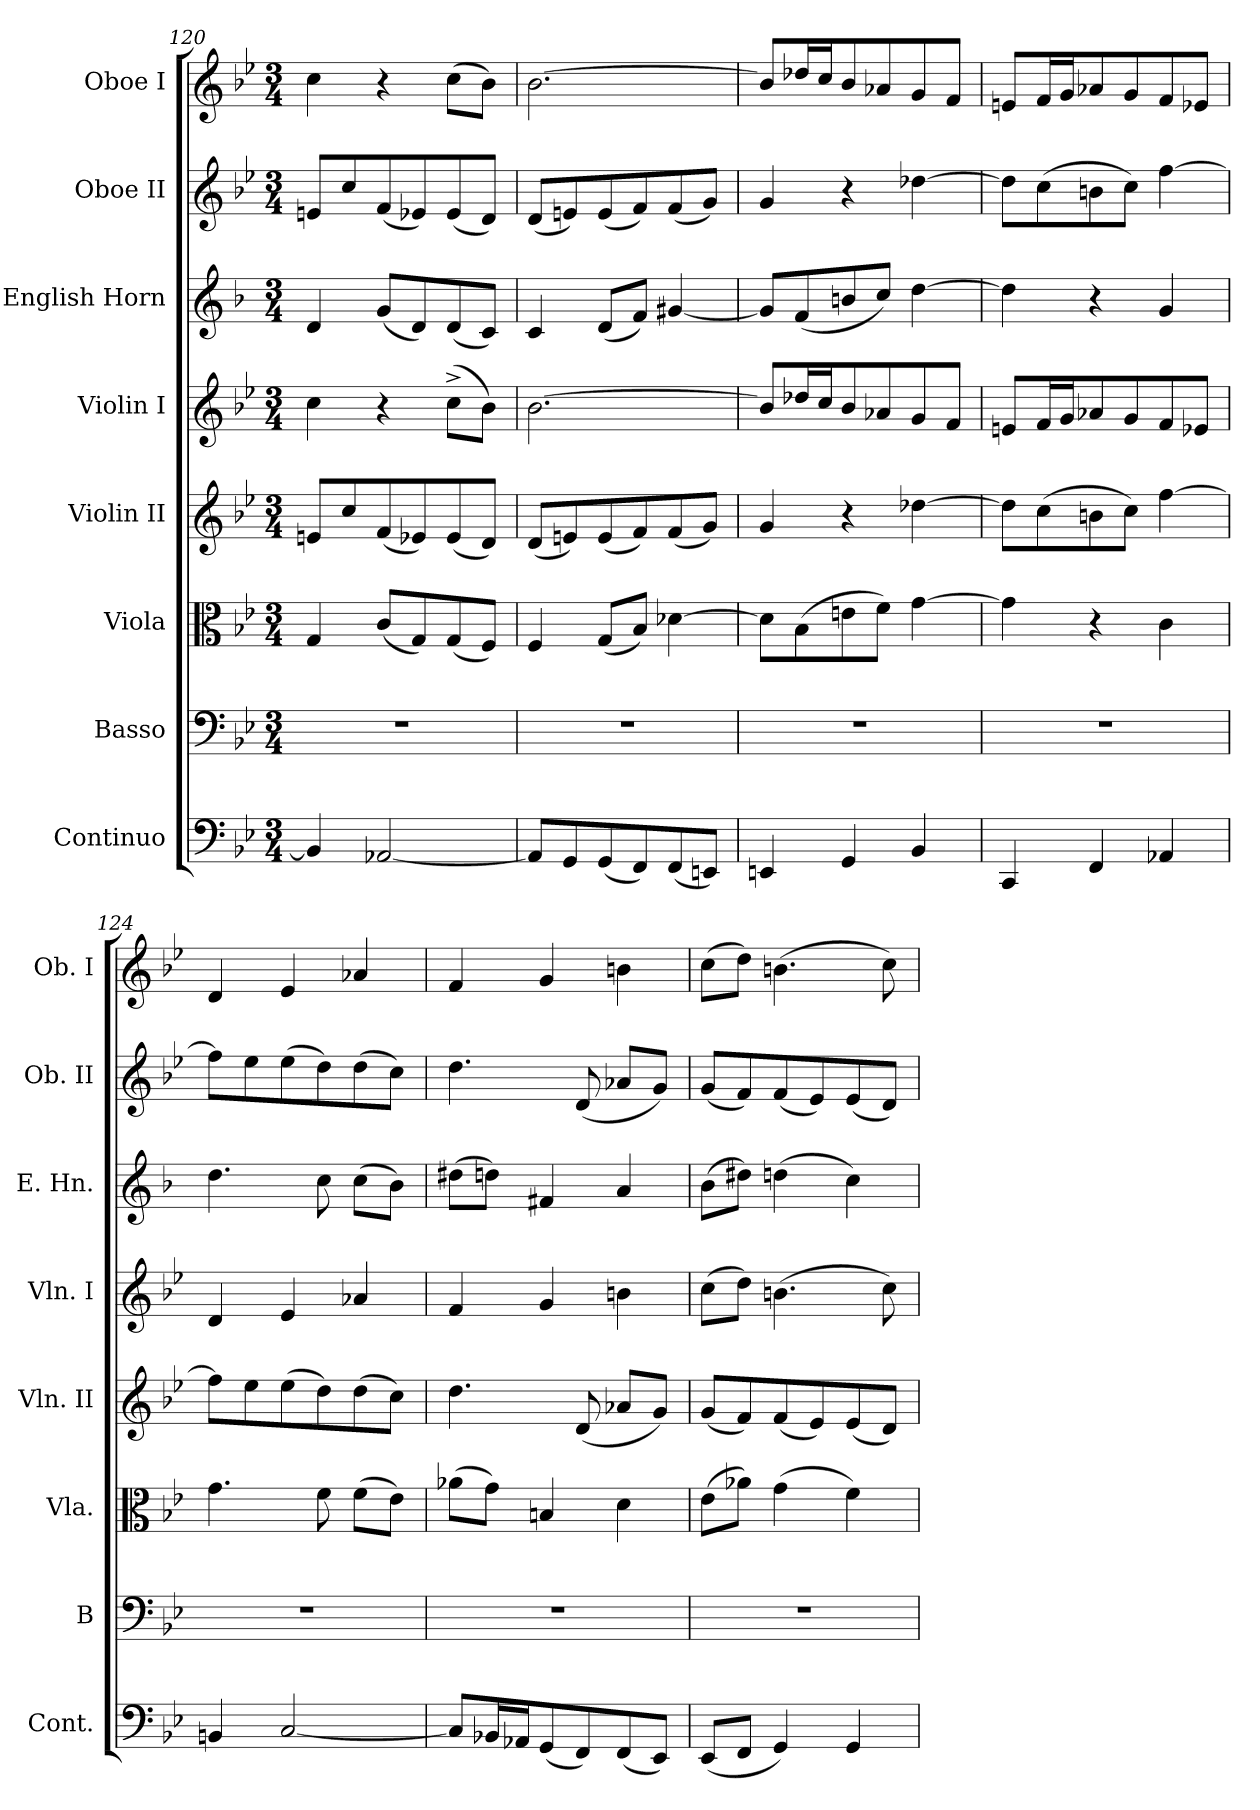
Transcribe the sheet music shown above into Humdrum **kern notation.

**kern	**kern	**kern	**kern	**kern	**kern	**kern	**kern
*part8	*part7	*part6	*part5	*part4	*part3	*part2	*part1
*staff8	*staff7	*staff6	*staff5	*staff4	*staff3	*staff2	*staff1
*I"Continuo	*I"Basso	*I"Viola	*I"Violin II	*I"Violin I	*I"English  Horn	*I"Oboe II	*I"Oboe I
*I'Cont.	*I'B	*I'Vla.	*I'Vln. II	*I'Vln. I	*I'E. Hn.	*I'Ob. II	*I'Ob. I
!!LO:PB:g=z
*clefF4	*clefF4	*clefC3	*clefG2	*clefG2	*clefG2	*clefG2	*clefG2
*	*	*	*	*	*ITrd-3c-5	*	*
*k[b-e-]	*k[b-e-]	*k[b-e-]	*k[b-e-]	*k[b-e-]	*k[b-e-]	*k[b-e-]	*k[b-e-]
*B-:	*B-:	*B-:	*B-:	*B-:	*B-:	*B-:	*B-:
*M3/4	*M3/4	*M3/4	*M3/4	*M3/4	*M3/4	*M3/4	*M3/4
=120	=120	=120	=120	=120	=120	=120	=120
!	!LO:N:vis=1	!	!	!	!	!	!
4BB-/]	2.r	4G/	8en/L	4cc\	4g/	8en/L	4cc\
.	.	.	8cc/	.	.	8cc/	.
[<2AA-X/	.	(<8c/L	(<8f/	4r	(<8cc/L	(<8f/	4r
.	.	8G/)	8e-X/)	.	8g/)	8e-X/)	.
.	.	(<8G/	(<8e-/	(>8cc^<\L	(<8g/	(<8e-/	(>8cc\L
.	.	8F/J)	8d/J)	8b-\J)	8f/J)	8d/J)	8b-\J)
=121	=121	=121	=121	=121	=121	=121	=121
!	!LO:N:vis=1	!	!	!	!	!	!
8AA-/L]	2.r	4F/	(<8d/L	[>2.b-\	4f/	(<8d/L	[>2.b-\
8GG/	.	.	8en/)	.	.	8en/)	.
(<8GG/	.	(<8G/L	(<8e/	.	(<8g/L	(<8e/	.
8FF/)	.	8B-/J)	8f/)	.	8b-/J)	8f/)	.
(<8FF/	.	[>4d-X\	(<8f/	.	[<4cc#X/	(<8f/	.
8EEn/J)	.	.	8g/J)	.	.	8g/J)	.
=122	=122	=122	=122	=122	=122	=122	=122
!	!LO:N:vis=1	!	!	!	!	!	!
4EEn/	2.r	8d-\L]	4g/	8b-/L]	8cc#/L]	4g/	8b-/L]
.	.	(>8B-\	.	16dd-X/	(<8b-/	.	16dd-X/
.	.	.	.	16cc/	.	.	16cc/
4GG/	.	8en\	4r	8b-/	8een/	4r	8b-/
.	.	8f\J)	.	8a-X/	8ff/J)	.	8a-X/
4BB-/	.	[>4g\	[>4dd-X\	8g/	[>4gg\	[>4dd-X\	8g/
.	.	.	.	8f/J	.	.	8f/J
=123	=123	=123	=123	=123	=123	=123	=123
!	!LO:N:vis=1	!	!	!	!	!	!
4CC/	2.r	4g\]	8dd-\L]	8en/L	4gg\]	8dd-\L]	8en/L
.	.	.	(>8cc\	16f/	.	(>8cc\	16f/
.	.	.	.	16g/	.	.	16g/
4FF/	.	4r	8bn\	8a-X/	4r	8bn\	8a-X/
.	.	.	8cc\J)	8g/	.	8cc\J)	8g/
4AA-X/	.	4c\	[>4ff\	8f/	4cc/	[>4ff\	8f/
.	.	.	.	8e-X/J	.	.	8e-X/J
=124	=124	=124	=124	=124	=124	=124	=124
!	!LO:N:vis=1	!	!	!	!	!	!
4BBn/	2.r	4.g\	8ff\L]	4d/	4.gg\	8ff\L]	4d/
.	.	.	8ee-\	.	.	8ee-\	.
[<2C/	.	.	(>8ee-\	4e-/	.	(>8ee-\	4e-/
.	.	8f\	8dd\)	.	8ff\	8dd\)	.
.	.	(>8f\L	(>8dd\	4a-X/	(>8ff\L	(>8dd\	4a-X/
.	.	8e-\J)	8cc\J)	.	8ee-\J)	8cc\J)	.
=125	=125	=125	=125	=125	=125	=125	=125
!	!LO:N:vis=1	!	!	!	!	!	!
8C/L]	2.r	(>8a-X\L	4.dd\	4f/	(>8gg#X\L	4.dd\	4f/
16BB-X/	.	8g\J)	.	.	8gg\J)	.	.
16AA-X/	.	.	.	.	.	.	.
(<8GG/	.	4Bn/	.	4g/	4bn/	.	4g/
8FF/)	.	.	(<8d/	.	.	(<8d/	.
(<8FF/	.	4d\	8a-X/L	4bn\	4dd/	8a-X/L	4bn\
8EE-/J)	.	.	8g/J)	.	.	8g/J)	.
!!LO:LB:g=z
=126	=126	=126	=126	=126	=126	=126	=126
!	!LO:N:vis=1	!	!	!	!	!	!
(<8EE-/L	2.r	(>8e-\L	(<8g/L	(>8cc\L	(>8ee-\L	(<8g/L	(>8cc\L
8FF/J	.	8a-X\J)	8f/)	8dd\J)	8gg#X\J)	8f/)	8dd\J)
4GG/)	.	(>4g\	(<8f/	(>4.bn\	(>4gg\	(<8f/	(>4.bn\
.	.	.	8e-/)	.	.	8e-/)	.
4GG/	.	4f\)	(<8e-/	.	4ff\)	(<8e-/	.
.	.	.	8d/J)	8cc\)	.	8d/J)	8cc\)
=	=	=	=	=	=	=	=
*-	*-	*-	*-	*-	*-	*-	*-
